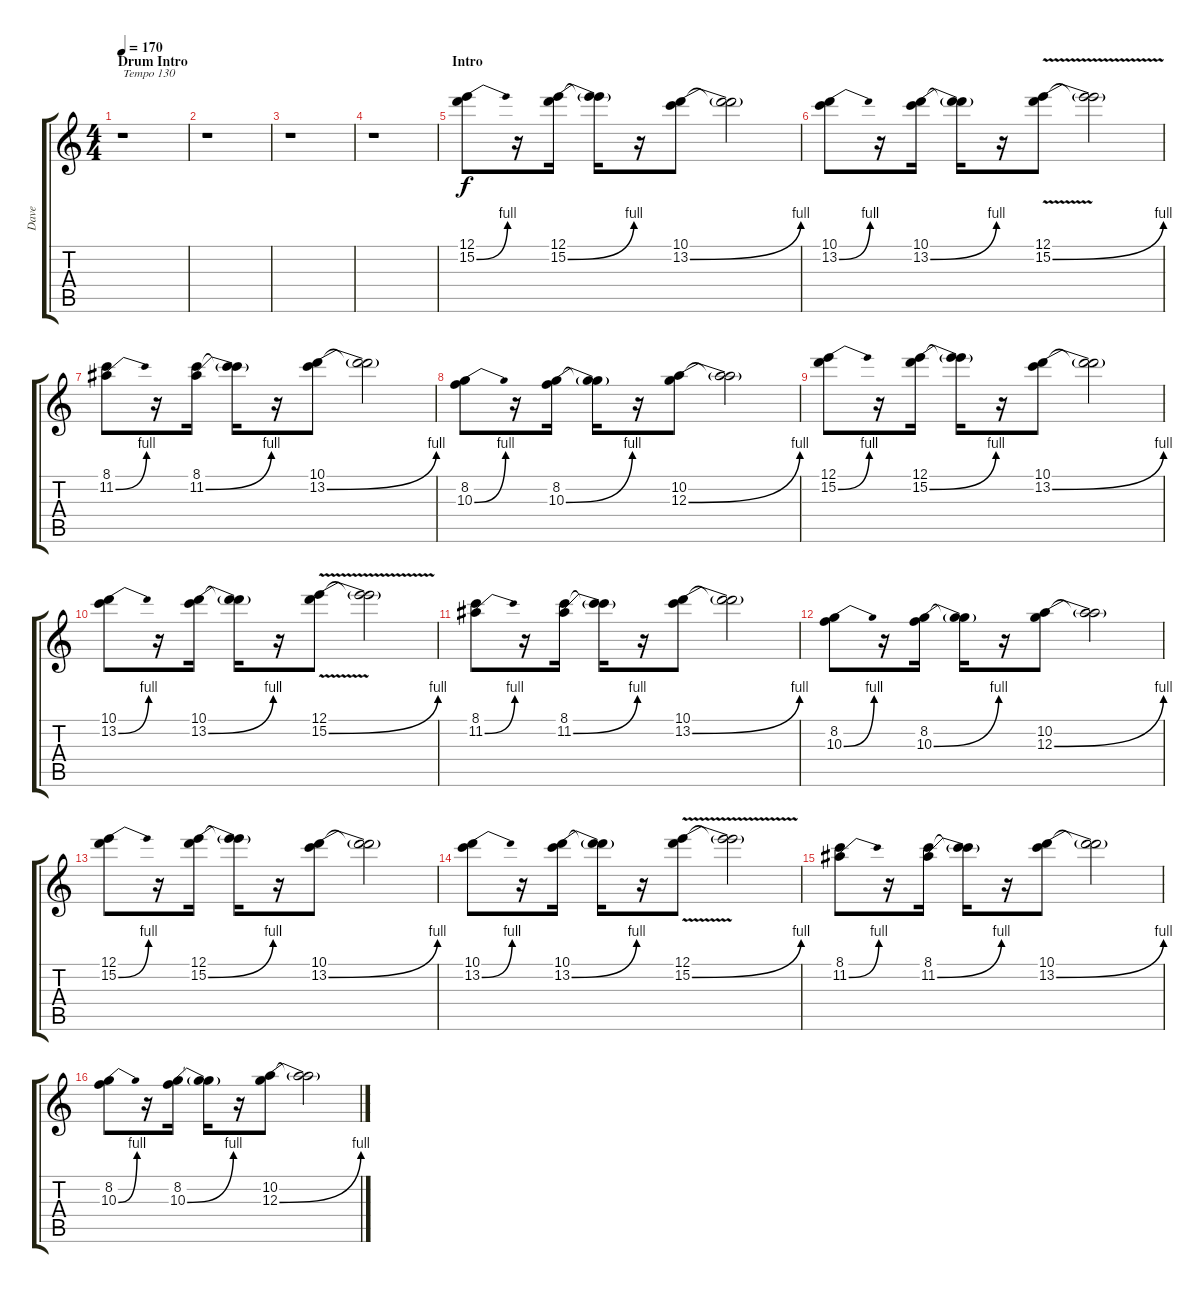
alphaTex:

\track ("Dave" "Dave") {instrument distortionguitar}
\staff {score tabs}
\tuning (E4 B3 G3 D3 A2 E2) {hide}
\ts (4 4)
\section ("" "Drum Intro")
\tempo 170
\clef g2
\ks c
r.1{txt "Tempo 130" dy f instrument distortionguitar} |
r.1 |
r.1 |
r.1 |
\section ("" "Intro")
(12.1 15.2{be (bend 0 0 60 4)}).8 r.16 (12.1 15.2{be (bend 0 0 60 4)}).16 (12.1{t} 15.2{t}).16 r.16 (10.1 13.2{be (bend 0 0 60 4)}).8 (10.1{t} 13.2{t}).2 |
(10.1 13.2{be (bend 0 0 60 4)}).8 r.16 (10.1 13.2{be (bend 0 0 60 4)}).16 (10.1{t} 13.2{t}).16 r.16 (12.1 15.2{be (bend 0 0 60 4) v}).8 (12.1{t} 15.2{t}).2 |
(8.1 11.2{be (bend 0 0 60 4)}).8 r.16 (8.1 11.2{be (bend 0 0 60 4)}).16 (8.1{t} 11.2{t}).16 r.16 (10.1 13.2{be (bend 0 0 60 4)}).8 (10.1{t} 13.2{t}).2 |
(8.2 10.3{be (bend 0 0 60 4)}).8 r.16 (8.2 10.3{be (bend 0 0 60 4)}).16 (8.2{t} 10.3{t}).16 r.16 (10.2 12.3{be (bend 0 0 60 4)}).8 (10.2{t} 12.3{t}).2 |
(12.1 15.2{be (bend 0 0 60 4)}).8 r.16 (12.1 15.2{be (bend 0 0 60 4)}).16 (12.1{t} 15.2{t}).16 r.16 (10.1 13.2{be (bend 0 0 60 4)}).8 (10.1{t} 13.2{t}).2 |
(10.1 13.2{be (bend 0 0 60 4)}).8 r.16 (10.1 13.2{be (bend 0 0 60 4)}).16 (10.1{t} 13.2{t}).16 r.16 (12.1 15.2{be (bend 0 0 60 4) v}).8 (12.1{t} 15.2{t}).2 |
(8.1 11.2{be (bend 0 0 60 4)}).8 r.16 (8.1 11.2{be (bend 0 0 60 4)}).16 (8.1{t} 11.2{t}).16 r.16 (10.1 13.2{be (bend 0 0 60 4)}).8 (10.1{t} 13.2{t}).2 |
(8.2 10.3{be (bend 0 0 60 4)}).8 r.16 (8.2 10.3{be (bend 0 0 60 4)}).16 (8.2{t} 10.3{t}).16 r.16 (10.2 12.3{be (bend 0 0 60 4)}).8 (10.2{t} 12.3{t}).2 |
(12.1 15.2{be (bend 0 0 60 4)}).8 r.16 (12.1 15.2{be (bend 0 0 60 4)}).16 (12.1{t} 15.2{t}).16 r.16 (10.1 13.2{be (bend 0 0 60 4)}).8 (10.1{t} 13.2{t}).2 |
(10.1 13.2{be (bend 0 0 60 4)}).8 r.16 (10.1 13.2{be (bend 0 0 60 4)}).16 (10.1{t} 13.2{t}).16 r.16 (12.1 15.2{be (bend 0 0 60 4) v}).8 (12.1{t} 15.2{t}).2 |
(8.1 11.2{be (bend 0 0 60 4)}).8 r.16 (8.1 11.2{be (bend 0 0 60 4)}).16 (8.1{t} 11.2{t}).16 r.16 (10.1 13.2{be (bend 0 0 60 4)}).8 (10.1{t} 13.2{t}).2 |
(8.2 10.3{be (bend 0 0 60 4)}).8 r.16 (8.2 10.3{be (bend 0 0 60 4)}).16 (8.2{t} 10.3{t}).16 r.16 (10.2 12.3{be (bend 0 0 60 4)}).8 (10.2{t} 12.3{t}).2
